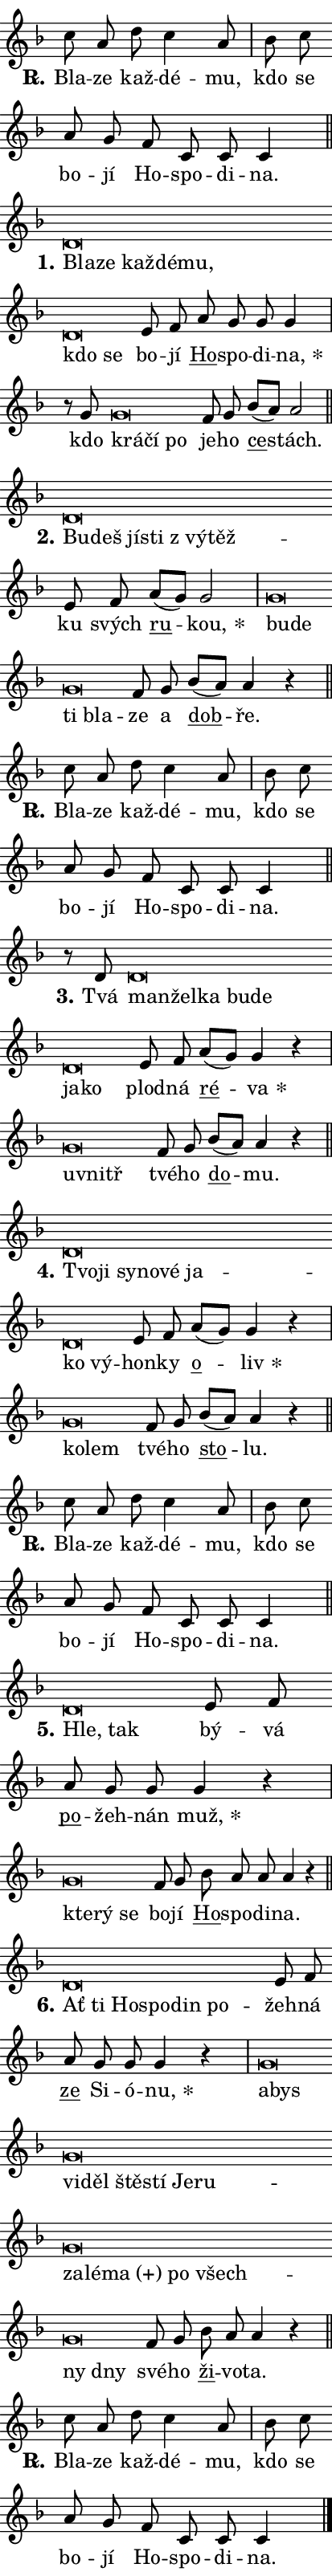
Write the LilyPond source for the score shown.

\version "2.22.1"
\header { tagline = "" }
\paper {
  indent = 0\cm
  top-margin = 0\cm
  right-margin = 0\cm
  bottom-margin = 0\cm
  left-margin = 0\cm
  paper-width = 7\cm
  page-breaking = #ly:one-page-breaking
  system-system-spacing.basic-distance = #11
  score-system-spacing.basic-distance = #11
  ragged-last = ##f
}


%% Author: Thomas Morley
%% https://lists.gnu.org/archive/html/lilypond-user/2020-05/msg00002.html
#(define (line-position grob)
"Returns position of @var[grob} in current system:
   @code{'start}, if at first time-step
   @code{'end}, if at last time-step
   @code{'middle} otherwise
"
  (let* ((col (ly:item-get-column grob))
         (ln (ly:grob-object col 'left-neighbor))
         (rn (ly:grob-object col 'right-neighbor))
         (col-to-check-left (if (ly:grob? ln) ln col))
         (col-to-check-right (if (ly:grob? rn) rn col))
         (break-dir-left
           (and
             (ly:grob-property col-to-check-left 'non-musical #f)
             (ly:item-break-dir col-to-check-left)))
         (break-dir-right
           (and
             (ly:grob-property col-to-check-right 'non-musical #f)
             (ly:item-break-dir col-to-check-right))))
        (cond ((eqv? 1 break-dir-left) 'start)
              ((eqv? -1 break-dir-right) 'end)
              (else 'middle))))

#(define (tranparent-at-line-position vctor)
  (lambda (grob)
  "Relying on @code{line-position} select the relevant enry from @var{vctor}.
Used to determine transparency,"
    (case (line-position grob)
      ((end) (not (vector-ref vctor 0)))
      ((middle) (not (vector-ref vctor 1)))
      ((start) (not (vector-ref vctor 2))))))

noteHeadBreakVisibility =
#(define-music-function (break-visibility)(vector?)
"Makes @code{NoteHead}s transparent relying on @var{break-visibility}"
#{
  \override NoteHead.transparent =
    #(tranparent-at-line-position break-visibility)
#})

#(define delete-ledgers-for-transparent-note-heads
  (lambda (grob)
    "Reads whether a @code{NoteHead} is transparent.
If so this @code{NoteHead} is removed from @code{'note-heads} from
@var{grob}, which is supposed to be @code{LedgerLineSpanner}.
As a result ledgers are not printed for this @code{NoteHead}"
    (let* ((nhds-array (ly:grob-object grob 'note-heads))
           (nhds-list
             (if (ly:grob-array? nhds-array)
                 (ly:grob-array->list nhds-array)
                 '()))
           ;; Relies on the transparent-property being done before
           ;; Staff.LedgerLineSpanner.after-line-breaking is executed.
           ;; This is fragile ...
           (to-keep
             (remove
               (lambda (nhd)
                 (ly:grob-property nhd 'transparent #f))
               nhds-list)))
      ;; TODO find a better method to iterate over grob-arrays, similiar
      ;; to filter/remove etc for lists
      ;; For now rebuilt from scratch
      (set! (ly:grob-object grob 'note-heads)  '())
      (for-each
        (lambda (nhd)
          (ly:pointer-group-interface::add-grob grob 'note-heads nhd))
        to-keep))))

hideNotes = {
  \noteHeadBreakVisibility #begin-of-line-visible
}
unHideNotes = {
  \noteHeadBreakVisibility #all-visible
}

% work-around for resetting accidentals
% https://lilypond.org/doc/v2.23/Documentation/notation/displaying-rhythms#unmetered-music
cadenzaMeasure = {
  \cadenzaOff
  \partial 1024 s1024
  \cadenzaOn
}

#(define-markup-command (accent layout props text) (markup?)
  "Underline accented syllable"
  (interpret-markup layout props
    #{\markup \override #'(offset . 4.3) \underline { #text }#}))

responsum = \markup \concat {
  "R" \hspace #-1.05 \path #0.1 #'((moveto 0 0.07) (lineto 0.9 0.8)) \hspace #0.05 "."
}

\layout {
    \context {
        \Staff
        \remove "Time_signature_engraver"
        \override LedgerLineSpanner.after-line-breaking = #delete-ledgers-for-transparent-note-heads
    }
    \context {
        \Voice {
            \override NoteHead.output-attributes = #'((class . "notehead"))
            \override Hairpin.height = #0.55
        }
    }
    \context {
        \Lyrics {
            \override StanzaNumber.output-attributes = #'((class . "stanzanumber"))
            \override LyricSpace.minimum-distance = #0.9
            \override LyricText.font-name = #"TeX Gyre Schola"
            \override LyricText.font-size = 1
            \override StanzaNumber.font-name = #"TeX Gyre Schola Bold"
            \override StanzaNumber.font-size = 1
        }
    }
}

% magnetic-lyrics.ily
%
%   written by
%     Jean Abou Samra <jean@abou-samra.fr>
%     Werner Lemberg <wl@gnu.org>
%
%   adapted by
%     Jiri Hon <jiri.hon@gmail.com>
%
% Version 2022-Apr-15

% https://www.mail-archive.com/lilypond-user@gnu.org/msg149350.html

#(define (Left_hyphen_pointer_engraver context)
   "Collect syllable-hyphen-syllable occurrences in lyrics and store
them in properties.  This engraver only looks to the left.  For
example, if the lyrics input is @code{foo -- bar}, it does the
following.

@itemize @bullet
@item
Set the @code{text} property of the @code{LyricHyphen} grob between
@q{foo} and @q{bar} to @code{foo}.

@item
Set the @code{left-hyphen} property of the @code{LyricText} grob with
text @q{foo} to the @code{LyricHyphen} grob between @q{foo} and
@q{bar}.
@end itemize

Use this auxiliary engraver in combination with the
@code{lyric-@/text::@/apply-@/magnetic-@/offset!} hook."
   (let ((hyphen #f)
         (text #f))
     (make-engraver
      (acknowledgers
       ((lyric-syllable-interface engraver grob source-engraver)
        (set! text grob)))
      (end-acknowledgers
       ((lyric-hyphen-interface engraver grob source-engraver)
        ;(when (not (grob::has-interface grob 'lyric-space-interface))
          (set! hyphen grob)));)
      ((stop-translation-timestep engraver)
       (when (and text hyphen)
         (ly:grob-set-object! text 'left-hyphen hyphen))
       (set! text #f)
       (set! hyphen #f)))))

#(define (lyric-text::apply-magnetic-offset! grob)
   "If the space between two syllables is less than the value in
property @code{LyricText@/.details@/.squash-threshold}, move the right
syllable to the left so that it gets concatenated with the left
syllable.

Use this function as a hook for
@code{LyricText@/.after-@/line-@/breaking} if the
@code{Left_@/hyphen_@/pointer_@/engraver} is active."
   (let ((hyphen (ly:grob-object grob 'left-hyphen #f)))
     (when hyphen
       (let ((left-text (ly:spanner-bound hyphen LEFT)))
         (when (grob::has-interface left-text 'lyric-syllable-interface)
           (let* ((common (ly:grob-common-refpoint grob left-text X))
                  (this-x-ext (ly:grob-extent grob common X))
                  (left-x-ext
                   (begin
                     ;; Trigger magnetism for left-text.
                     (ly:grob-property left-text 'after-line-breaking)
                     (ly:grob-extent left-text common X)))
                  ;; `delta` is the gap width between two syllables.
                  (delta (- (interval-start this-x-ext)
                            (interval-end left-x-ext)))
                  (details (ly:grob-property grob 'details))
                  (threshold (assoc-get 'squash-threshold details 0.2)))
             (when (< delta threshold)
               (let* (;; We have to manipulate the input text so that
                      ;; ligatures crossing syllable boundaries are not
                      ;; disabled.  For languages based on the Latin
                      ;; script this is essentially a beautification.
                      ;; However, for non-Western scripts it can be a
                      ;; necessity.
                      (lt (ly:grob-property left-text 'text))
                      (rt (ly:grob-property grob 'text))
                      (is-space (grob::has-interface hyphen 'lyric-space-interface))
                      (space (if is-space " " ""))
                      (space-markup (grob-interpret-markup grob " "))
                      (space-size (interval-length (ly:stencil-extent space-markup X)))
                      (extra-delta (if is-space space-size 0))
                      ;; Append new syllable.
                      (ltrt-space (if (and (string? lt) (string? rt))
                                (string-append lt space rt)
                                (make-concat-markup (list lt space rt))))
                      ;; Right-align `ltrt` to the right side.
                      (ltrt-space-markup (grob-interpret-markup
                               grob
                               (make-translate-markup
                                (cons (interval-length this-x-ext) 0)
                                (make-right-align-markup ltrt-space)))))
                 (begin
                   ;; Don't print `left-text`.
                   (ly:grob-set-property! left-text 'stencil #f)
                   ;; Set text and stencil (which holds all collected
                   ;; syllables so far) and shift it to the left.
                   (ly:grob-set-property! grob 'text ltrt-space)
                   (ly:grob-set-property! grob 'stencil ltrt-space-markup)
                   (ly:grob-translate-axis! grob (- (- delta extra-delta)) X))))))))))


#(define (lyric-hyphen::displace-bounds-first grob)
   ;; Make very sure this callback isn't triggered too early.
   (let ((left (ly:spanner-bound grob LEFT))
         (right (ly:spanner-bound grob RIGHT)))
     (ly:grob-property left 'after-line-breaking)
     (ly:grob-property right 'after-line-breaking)
     (ly:lyric-hyphen::print grob)))

squashThreshold = #0.4

\layout {
  \context {
    \Lyrics
    \consists #Left_hyphen_pointer_engraver
    \override LyricText.after-line-breaking =
      #lyric-text::apply-magnetic-offset!
    \override LyricHyphen.stencil = #lyric-hyphen::displace-bounds-first
    \override LyricText.details.squash-threshold = \squashThreshold
    \override LyricHyphen.minimum-distance = 0
    \override LyricHyphen.minimum-length = \squashThreshold
  }
}

squash = \override LyricText.details.squash-threshold = 9999
unSquash = \override LyricText.details.squash-threshold = \squashThreshold

left = \override LyricText.self-alignment-X = #LEFT
unLeft = \revert LyricText.self-alignment-X

starOffset = #(lambda (grob) 
                (let ((x_offset (ly:self-alignment-interface::aligned-on-x-parent grob)))
                  (if (= x_offset 0) 0 (+ x_offset 1.2))))

star = #(define-music-function (syllable)(string?)
"Append star separator at the end of a syllable"
#{
  \once \override LyricText.X-offset = #starOffset
  \lyricmode { \markup {
    #syllable
    \override #'((font-name . "TeX Gyre Schola Bold")) \hspace #0.2 \lower #0.65 \larger "*"
  } }
#})

starAccent = #(define-music-function (syllable)(string?)
"Append star separator at the end of a syllable and make accent"
#{
  \once \override LyricText.X-offset = #starOffset
  \lyricmode { \markup {
    \accent #syllable
    \override #'((font-name . "TeX Gyre Schola Bold")) \hspace #0.2 \lower #0.65 \larger "*"
  } }
#})

breath = #(define-music-function (syllable)(string?)
"Append breathing indicator at the end of a syllable"
#{
  \lyricmode { \markup { #syllable "+" } }
#})

optionalBreath = #(define-music-function (syllable)(string?)
"Append optional breathing indicator at the end of a syllable"
#{
  \lyricmode { \markup { #syllable "(+)" } }
#})


\score {
    <<
        \new Voice = "melody" { \cadenzaOn \key f \major \relative { c''8 a d c4 a8 \cadenzaMeasure \bar "|" bes8 c \bar "" a g \bar "" f c c c4 \cadenzaMeasure \bar "||" \break }
\relative { d'\breve*1/16 \hideNotes \breve*1/16 \bar "" \breve*1/16 \bar "" \breve*1/16 \bar "" \breve*1/16 \bar "" \breve*1/16 \breve*1/16 \bar "" \unHideNotes e8 f \bar "" a g g g4 \cadenzaMeasure \bar "|" r8 g g\breve*1/16 \hideNotes \breve*1/16 \breve*1/16 \bar "" \unHideNotes f8 g \bar "" bes[( a)] a2 \cadenzaMeasure \bar "||" \break }
\relative { d'\breve*1/16 \hideNotes \breve*1/16 \bar "" \breve*1/16 \bar "" \breve*1/16 \bar "" \breve*1/16 \breve*1/16 \bar "" \unHideNotes e8 f \bar "" a[( g)] g2 \cadenzaMeasure \bar "|" g\breve*1/16 \hideNotes \breve*1/16 \bar "" \breve*1/16 \breve*1/16 \bar "" \unHideNotes f8 g \bar "" bes[( a)] a4 r \cadenzaMeasure \bar "||" \break }
\relative { c''8 a d c4 a8 \cadenzaMeasure \bar "|" bes8 c \bar "" a g \bar "" f c c c4 \cadenzaMeasure \bar "||" \break }
\relative { r8 d' d\breve*1/16 \hideNotes \breve*1/16 \bar "" \breve*1/16 \bar "" \breve*1/16 \bar "" \breve*1/16 \bar "" \breve*1/16 \breve*1/16 \bar "" \unHideNotes e8 f \bar "" a[( g)] g4 r \cadenzaMeasure \bar "|" g\breve*1/16 \hideNotes \breve*1/16 \bar "" \unHideNotes f8 g \bar "" bes[( a)] a4 r \cadenzaMeasure \bar "||" \break }
\relative { d'\breve*1/16 \hideNotes \breve*1/16 \bar "" \breve*1/16 \bar "" \breve*1/16 \bar "" \breve*1/16 \bar "" \breve*1/16 \bar "" \breve*1/16 \breve*1/16 \bar "" \unHideNotes e8 f \bar "" a[( g)] g4 r \cadenzaMeasure \bar "|" g\breve*1/16 \hideNotes \breve*1/16 \bar "" \unHideNotes f8 g \bar "" bes[( a)] a4 r \cadenzaMeasure \bar "||" \break }
\relative { c''8 a d c4 a8 \cadenzaMeasure \bar "|" bes8 c \bar "" a g \bar "" f c c c4 \cadenzaMeasure \bar "||" \break }
\relative { d'\breve*1/16 \hideNotes \breve*1/16 \bar "" \unHideNotes e8 f \bar "" a g g g4 r \cadenzaMeasure \bar "|" g\breve*1/16 \hideNotes \breve*1/16 \breve*1/16 \bar "" \unHideNotes f8 g \bar "" bes a a a4 r \cadenzaMeasure \bar "||" \break }
\relative { d'\breve*1/16 \hideNotes \breve*1/16 \bar "" \breve*1/16 \bar "" \breve*1/16 \bar "" \breve*1/16 \breve*1/16 \bar "" \unHideNotes e8 f \bar "" a g g g4 r \cadenzaMeasure \bar "|" g\breve*1/16 \hideNotes \breve*1/16 \bar "" \breve*1/16 \bar "" \breve*1/16 \bar "" \breve*1/16 \bar "" \breve*1/16 \bar "" \breve*1/16 \bar "" \breve*1/16 \bar "" \breve*1/16 \bar "" \breve*1/16 \bar "" \breve*1/16 \bar "" \breve*1/16 \bar "" \breve*1/16 \bar "" \breve*1/16 \breve*1/16 \bar "" \unHideNotes f8 g \bar "" bes a a4 r \cadenzaMeasure \bar "||" \break }
\relative { c''8 a d c4 a8 \cadenzaMeasure \bar "|" bes8 c \bar "" a g \bar "" f c c c4 \cadenzaMeasure \bar "||" \break } \bar "|." }
        \new Lyrics \lyricsto "melody" { \lyricmode { \set stanza = \responsum
Bla -- ze kaž -- dé -- mu, kdo se bo -- jí Ho -- spo -- di -- na.
\set stanza = "1."
\left Bla -- \squash ze kaž -- dé -- mu, kdo se \unLeft \unSquash bo -- jí \markup \accent Ho -- spo -- di -- \star na, kdo \left krá -- \squash čí po \unLeft \unSquash je -- ho \markup \accent ce -- stách.
\set stanza = "2."
\left Bu -- \squash deš jí -- sti "z vý" -- těž -- \unLeft \unSquash ku svých \markup \accent ru -- \star kou, \left bu -- \squash de ti bla -- \unLeft \unSquash ze a \markup \accent dob -- ře.
\set stanza = \responsum
Bla -- ze kaž -- dé -- mu, kdo se bo -- jí Ho -- spo -- di -- na.
\set stanza = "3."
Tvá \left man -- \squash žel -- ka bu -- de ja -- ko \unLeft \unSquash plod -- ná \markup \accent ré -- \star va \left u -- \squash vnitř \unLeft \unSquash tvé -- ho \markup \accent do -- mu.
\set stanza = "4."
\left Tvo -- \squash ji sy -- no -- vé ja -- ko vý -- \unLeft \unSquash hon -- ky \markup \accent o -- \star liv \left ko -- \squash lem \unLeft \unSquash tvé -- ho \markup \accent sto -- lu.
\set stanza = \responsum
Bla -- ze kaž -- dé -- mu, kdo se bo -- jí Ho -- spo -- di -- na.
\set stanza = "5."
\left Hle, \squash tak \unLeft \unSquash bý -- vá \markup \accent po -- žeh -- nán \star muž, \left kte -- \squash rý se \unLeft \unSquash bo -- jí \markup \accent Ho -- spo -- di -- na.
\set stanza = "6."
\left Ať \squash ti Ho -- spo -- din po -- \unLeft \unSquash žeh -- ná \markup \accent ze Si -- ó -- \star nu, \left a -- \squash bys vi -- děl ště -- stí Je -- ru -- za -- lé -- \optionalBreath ma po všech -- ny dny \unLeft \unSquash své -- ho \markup \accent ži -- vo -- ta.
\set stanza = \responsum
Bla -- ze kaž -- dé -- mu, kdo se bo -- jí Ho -- spo -- di -- na. } }
    >>
    \layout {}
}
